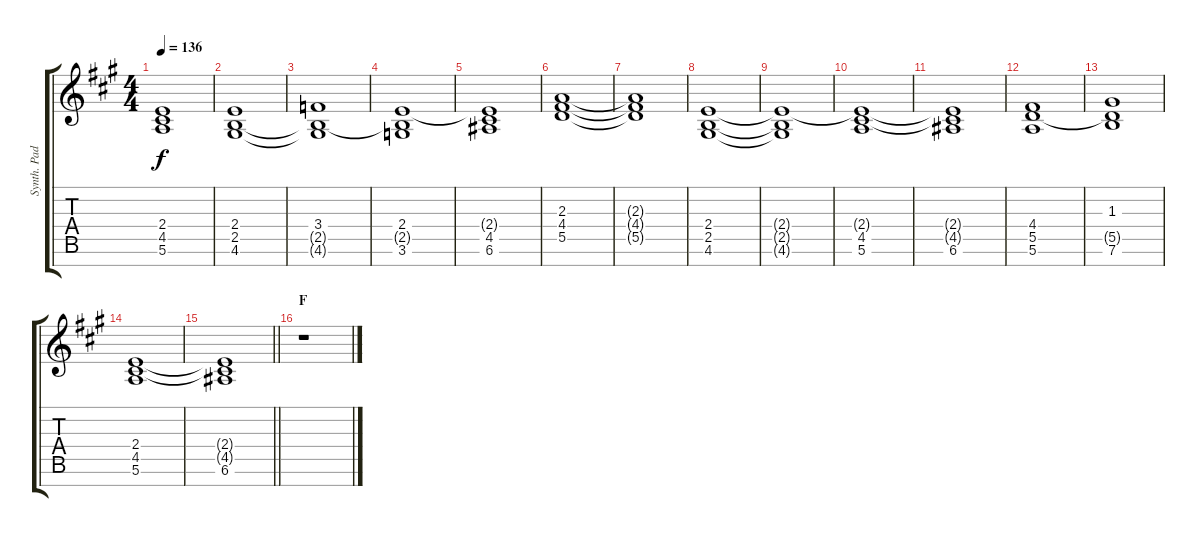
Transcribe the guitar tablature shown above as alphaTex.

\track ("Synth. Pad" "Synth. Pad") {instrument pad2warm}
\staff {score tabs}
\tuning (E5 B4 G4 D4 A3 E3 B2) {hide}
\ts (4 4)
\tempo 136
\clef g2
\ks a
(2.4{t} 4.5{t} 5.6{t}).1{dy f} |
(2.4 2.5 4.6).1 |
(3.4 2.5{t} 4.6{t}).1 |
(2.4 2.5{t} 3.6).1 |
(2.4{t} 4.5 6.6).1 |
(2.3 4.4 5.5).1 |
(2.3{t} 4.4{t} 5.5{t}).1 |
(2.4 2.5 4.6).1 |
(2.4{t} 2.5{t} 4.6{t}).1 |
(2.4{t} 4.5 5.6).1 |
(2.4{t} 4.5{t} 6.6).1 |
(4.4 5.5 5.6).1 |
(1.3 5.5{t} 7.6).1 |
(2.4 4.5 5.6).1 |
\barLineRight lightlight
(2.4{t} 4.5{t} 6.6).1 |
\section ("" "F")
r.1
